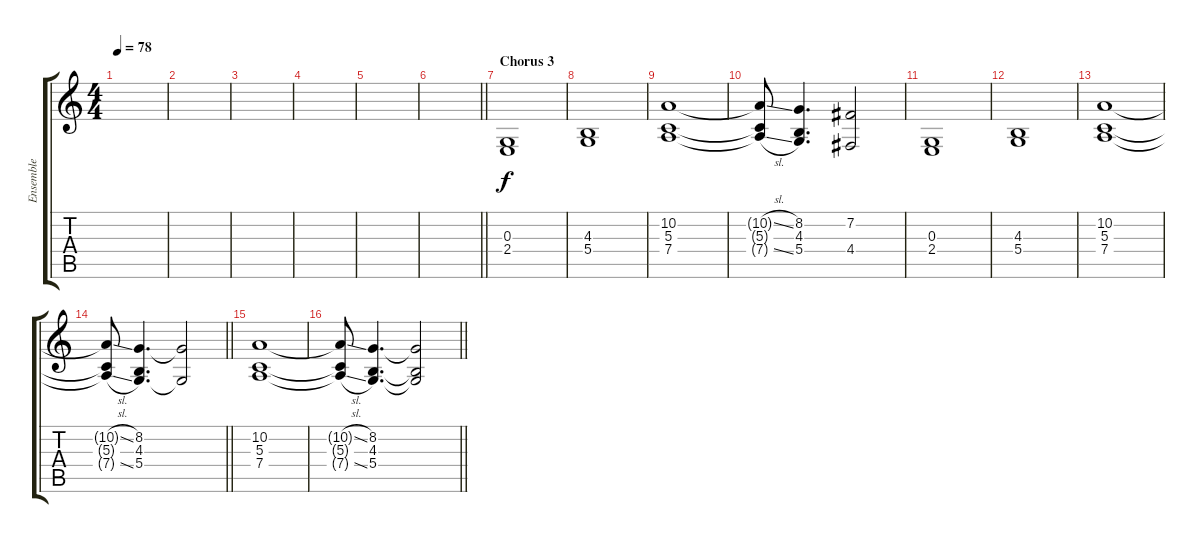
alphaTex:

\track ("Ensemble" "Ensemble") {instrument choiraahs}
\staff {score tabs}
\tuning (E4 B3 G3 D3 A2 E2) {hide}
\ts (4 4)
\tempo 78
\clef g2
\ks c
|
|
|
|
|
\barLineRight lightlight
|
\section ("" "Chorus 3")
(0.3 2.4).1{volume 10} |
(4.3 5.4).1 |
(10.2 5.3 7.4).1 |
(10.2{sl t} 5.3{t} 7.4{sl t}).8 (8.2 4.3 5.4).4{d} (7.2 4.4).2 |
(0.3 2.4).1 |
(4.3 5.4).1 |
(10.2 5.3 7.4).1 |
\barLineRight lightlight
(10.2{sl t} 5.3{t} 7.4{sl t}).8 (8.2 4.3 5.4).4{d} (8.2{t} 5.4{t}).2 |
(10.2 5.3 7.4).1 |
\barLineRight lightlight
(10.2{sl t} 5.3{t} 7.4{sl t}).8 (8.2 4.3 5.4).4{d} (8.2{t} 4.3{t} 5.4{t}).2
